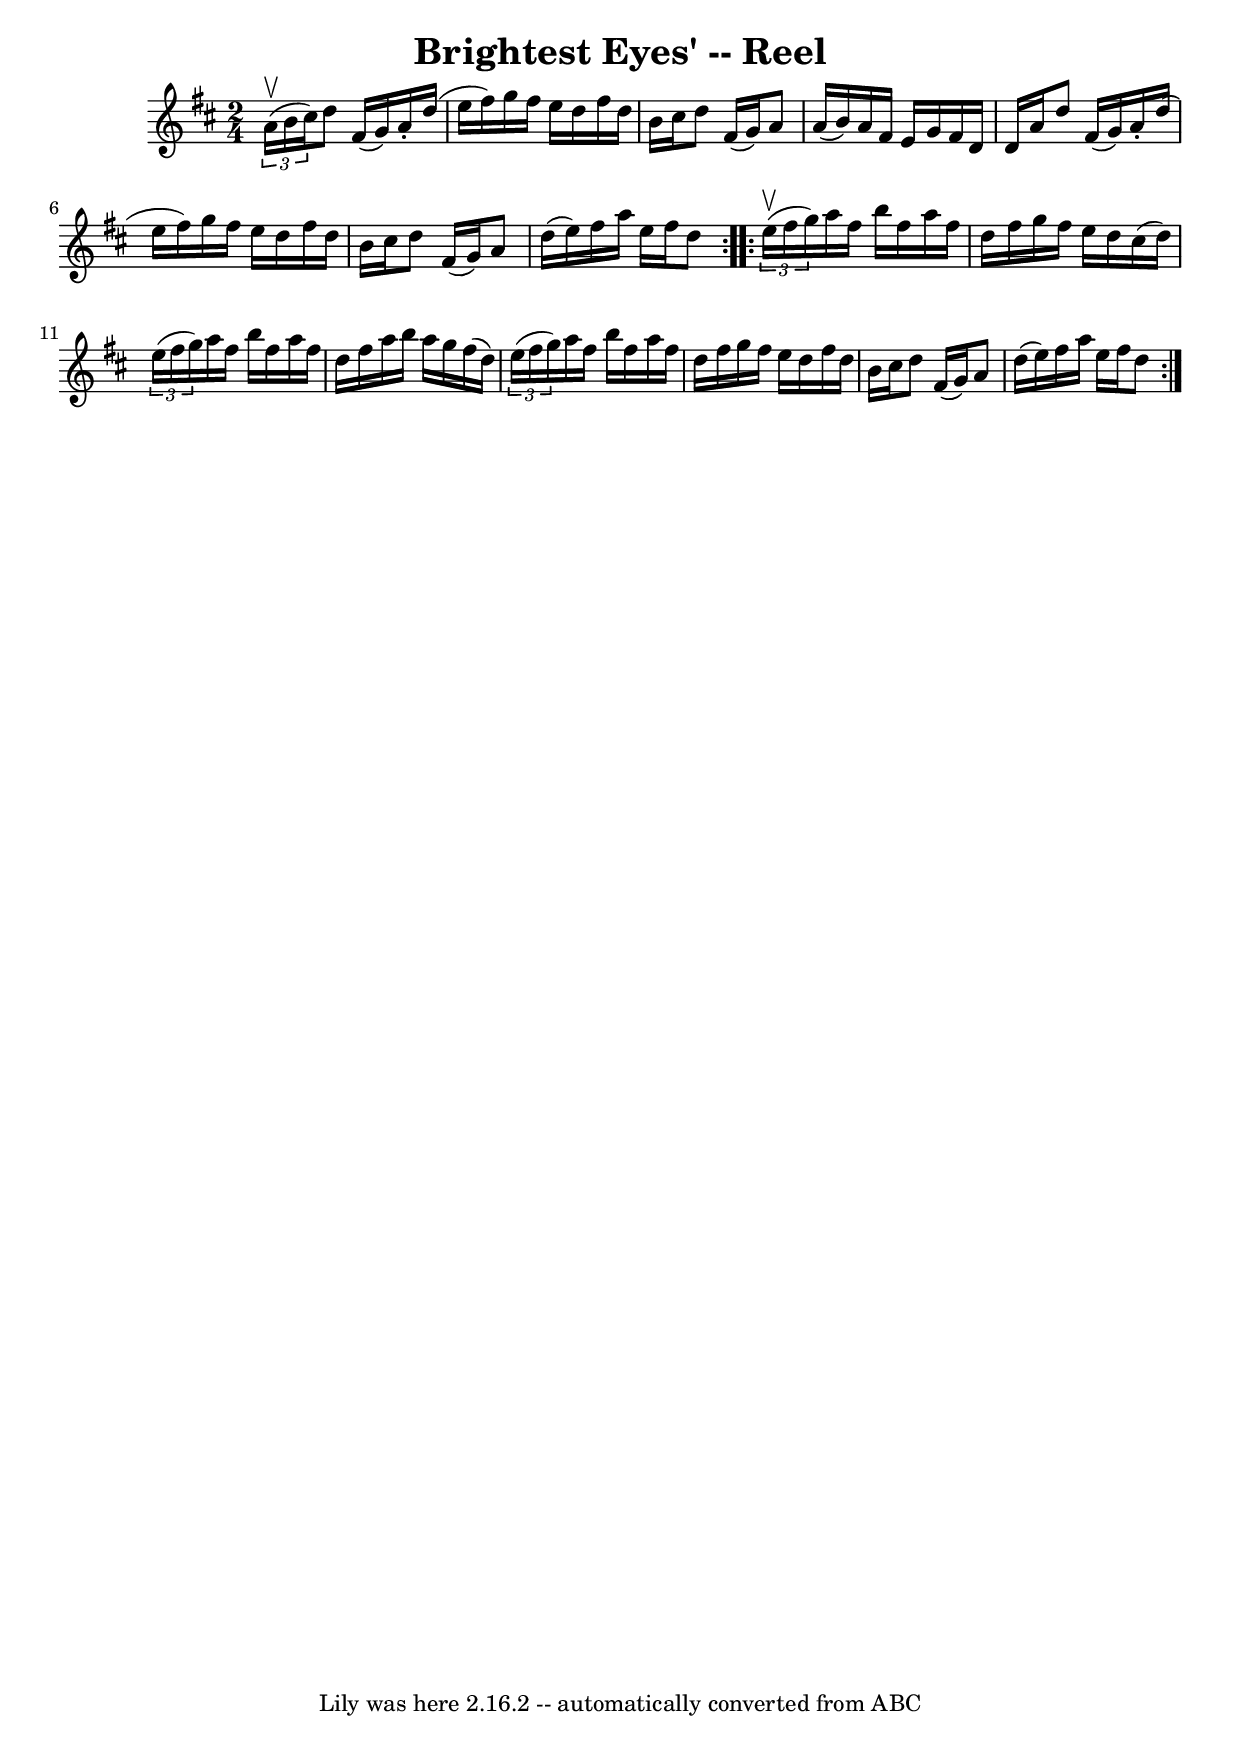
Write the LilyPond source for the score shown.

\version "2.7.40"
\include "Mammoth.ily"
\header {
	book = "Ryan's Mammoth Collection"
	crossRefNumber = "1"
	footnotes = "\\\\260"
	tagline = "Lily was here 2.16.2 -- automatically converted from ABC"
	title = "Brightest Eyes' -- Reel"
}
voicedefault =  {
\set Score.defaultBarType = "empty"

\repeat volta 2 {
\time 2/4 \key d \major   \times 2/3 { a'16^\upbow(b'16 cis''16) } 
|
 d''8 fis'16 (g'16) a'16 -. d''16 (e''16 fis''16 
)   |
 g''16 fis''16 e''16 d''16 fis''16 d''16 b'16 
 cis''16    |
 d''8 fis'16 (g'16) a'8 a'16 (b'16) 
  |
 a'16 fis'16 e'16 g'16 fis'16 d'16 d'16 a'16   
 |
 d''8 fis'16 (g'16) a'16 -. d''16 (e''16    
fis''16)   |
 g''16 fis''16 e''16 d''16 fis''16 d''16 
 b'16 cis''16    |
 d''8 fis'16 (g'16) a'8 d''16 (
e''16)   |
 fis''16 a''16 e''16 fis''16 d''8    }     
\repeat volta 2 {   \times 2/3 { e''16^\upbow(fis''16 g''16) } 
|
 a''16 fis''16 b''16 fis''16 a''16 fis''16 d''16  
 fis''16    |
 g''16 fis''16 e''16 d''16 cis''16 (d''16 
)   \times 2/3 { e''16 (fis''16 g''16) }   |
 a''16    
fis''16 b''16 fis''16 a''16 fis''16 d''16 fis''16    |
 
 a''16 b''16 a''16 g''16 fis''16 (d''16)   \times 2/3 {   
e''16 (fis''16 g''16) }   |
 a''16 fis''16 b''16    
fis''16 a''16 fis''16 d''16 fis''16    |
 g''16 fis''16  
 e''16 d''16 fis''16 d''16 b'16 cis''16    |
 d''8    
fis'16 (g'16) a'8 d''16 (e''16)   |
 fis''16 a''16  
 e''16 fis''16 d''8  }   
}

\score{
    <<

	\context Staff="default"
	{
	    \voicedefault 
	}

    >>
	\layout {
	}
	\midi {}
}
